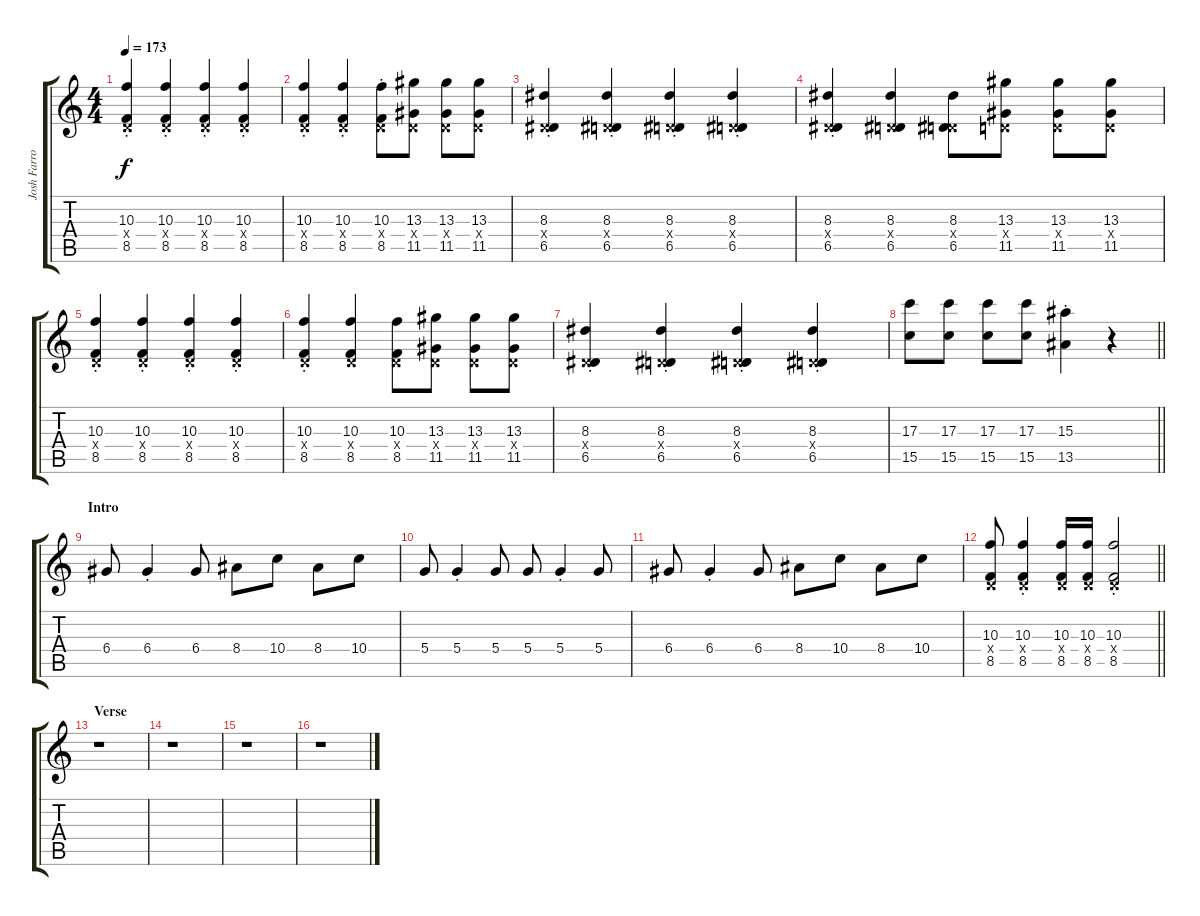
\track ("Josh Farro" "Josh Farro") {instrument overdrivenguitar}
\staff {score tabs}
\tuning (E4 B3 G3 D3 A2 D2) {hide}
\ts (4 4)
\tempo 173
\clef g2
\ks c
(10.3{st} 0.4{x} 8.5{st}).4{dy f} (10.3{st} 0.4{x} 8.5{st}).4 (10.3{st} 0.4{x} 8.5{st}).4 (10.3{st} 0.4{x} 8.5{st}).4 |
(10.3{st} 0.4{x} 8.5{st}).4 (10.3{st} 0.4{x} 8.5{st}).4 (10.3{st} 0.4{x} 8.5{st}).8 (13.3 0.4{x} 11.5).8 (13.3 0.4{x} 11.5).8 (13.3 0.4{x} 11.5).8 |
(8.3{st} 0.4{x} 6.5{st}).4 (8.3{st} 0.4{x} 6.5{st}).4 (8.3{st} 0.4{x} 6.5{st}).4 (8.3{st} 0.4{x} 6.5{st}).4 |
(8.3{st} 0.4{x} 6.5{st}).4 (8.3 0.4{x} 6.5).4 (8.3 0.4{x} 6.5).8 (13.3 0.4{x} 11.5).8 (13.3 0.4{x} 11.5).8 (13.3 0.4{x} 11.5).8 |
(10.3{st} 0.4{x} 8.5{st}).4 (10.3{st} 0.4{x} 8.5{st}).4 (10.3{st} 0.4{x} 8.5{st}).4 (10.3{st} 0.4{x} 8.5{st}).4 |
(10.3{st} 0.4{x} 8.5{st}).4 (10.3 0.4{x} 8.5).4 (10.3 0.4{x} 8.5).8 (13.3 0.4{x} 11.5).8 (13.3 0.4{x} 11.5).8 (13.3 0.4{x} 11.5).8 |
(8.3{st} 0.4{x} 6.5{st}).4 (8.3{st} 0.4{x} 6.5{st}).4 (8.3{st} 0.4{x} 6.5{st}).4 (8.3{st} 0.4{x} 6.5{st}).4 |
\barLineRight lightlight
(17.3 15.5).8 (17.3 15.5).8 (17.3 15.5).8 (17.3 15.5).8 (15.3{st} 13.5{st}).4 r.4 |
\section ("" "Intro")
6.4.8 6.4{st}.4 6.4.8 8.4.8 10.4.8 8.4.8 10.4.8 |
5.4.8 5.4{st}.4 5.4.8 5.4.8 5.4{st}.4 5.4.8 |
6.4.8 6.4{st}.4 6.4.8 8.4.8 10.4.8 8.4.8 10.4.8 |
\barLineRight lightlight
(10.3 0.4{x} 8.5).8 (10.3{st} 0.4{x} 8.5{st}).4 (10.3 0.4{x} 8.5).16 (10.3 0.4{x} 8.5).16 (10.3{st} 0.4{x} 8.5{st}).2 |
\section ("" "Verse")
r.1 |
r.1 |
r.1 |
r.1
